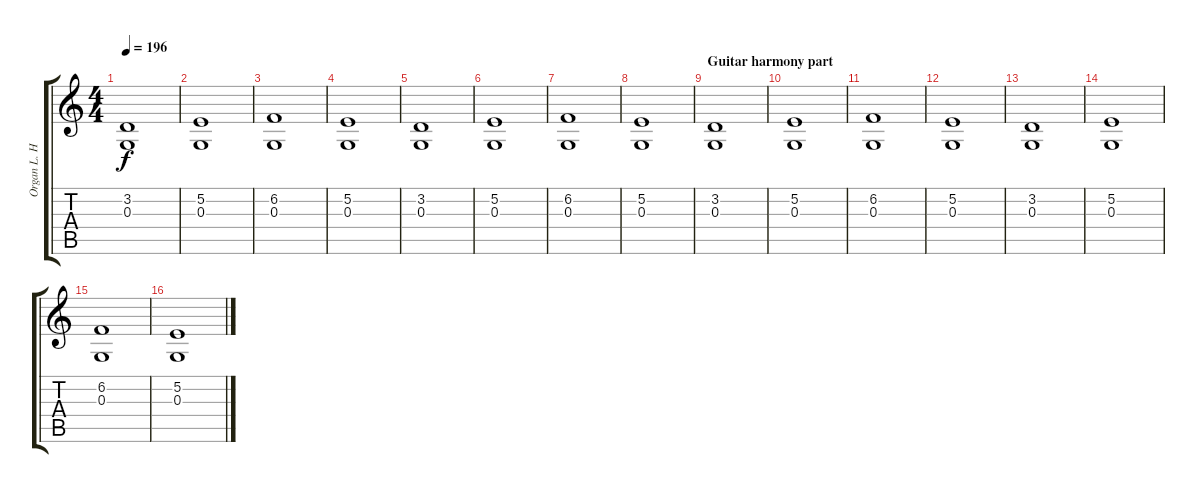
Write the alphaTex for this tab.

\track ("Organ L. Hand (J. Lord)" "Organ L. H") {instrument drawbarorgan}
\staff {score tabs}
\tuning (E4 B3 G3 D3 A2 D2) {hide}
\ts (4 4)
\tempo 196
\clef g2
\ks c
(3.2 0.3).1{dy f} |
(5.2 0.3).1 |
(6.2 0.3).1 |
(5.2 0.3).1 |
(3.2 0.3).1 |
(5.2 0.3).1 |
(6.2 0.3).1 |
(5.2 0.3).1 |
\section ("" "Guitar harmony part")
(3.2 0.3).1 |
(5.2 0.3).1 |
(6.2 0.3).1 |
(5.2 0.3).1 |
(3.2 0.3).1 |
(5.2 0.3).1 |
(6.2 0.3).1 |
(5.2 0.3).1
